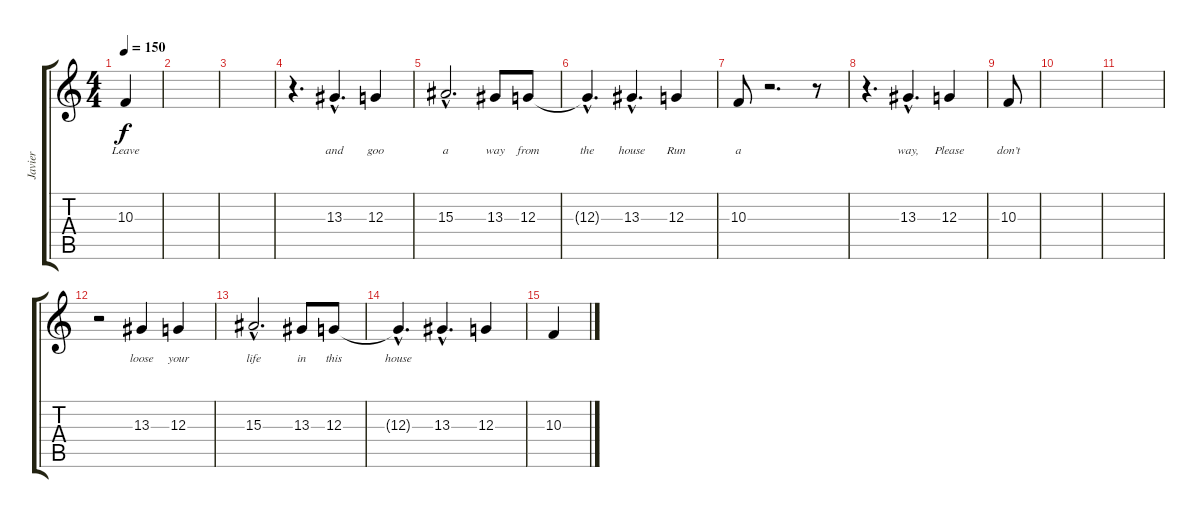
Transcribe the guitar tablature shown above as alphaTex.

\track ("Javier" "Javier") {instrument lead6voice}
\staff {score tabs}
\tuning (E4 B3 G3 D3 A2 E2) {hide}
\ts (4 4)
\tempo 150
\clef g2
\ks c
10.3.4{lyrics (0 "Leave") lyrics (1 "") lyrics (2 "") lyrics (3 "") lyrics (4 "") dy f} |
|
|
r.4{d} 13.3{hac}.4{d lyrics (0 "and") lyrics (1 "") lyrics (2 "") lyrics (3 "") lyrics (4 "")} 12.3.4{lyrics (0 "goo") lyrics (1 "") lyrics (2 "") lyrics (3 "") lyrics (4 "")} |
15.3{hac}.2{d lyrics (0 "a") lyrics (1 "") lyrics (2 "") lyrics (3 "") lyrics (4 "")} 13.3.8{lyrics (0 "way") lyrics (1 "") lyrics (2 "") lyrics (3 "") lyrics (4 "")} 12.3.8{lyrics (0 "from") lyrics (1 "") lyrics (2 "") lyrics (3 "") lyrics (4 "")} |
12.3{hac t}.4{d lyrics (0 "the") lyrics (1 "") lyrics (2 "") lyrics (3 "") lyrics (4 "")} 13.3{hac}.4{d lyrics (0 "house") lyrics (1 "") lyrics (2 "") lyrics (3 "") lyrics (4 "")} 12.3.4{lyrics (0 "Run") lyrics (1 "") lyrics (2 "") lyrics (3 "") lyrics (4 "")} |
10.3.8{lyrics (0 "a") lyrics (1 "") lyrics (2 "") lyrics (3 "") lyrics (4 "")} r.2{d} r.8 |
r.4{d} 13.3{hac}.4{d lyrics (0 "way,") lyrics (1 "") lyrics (2 "") lyrics (3 "") lyrics (4 "")} 12.3.4{lyrics (0 "Please") lyrics (1 "") lyrics (2 "") lyrics (3 "") lyrics (4 "")} |
10.3.8{lyrics (0 "don’t") lyrics (1 "") lyrics (2 "") lyrics (3 "") lyrics (4 "")} |
|
|
r.2 13.3.4{lyrics (0 "loose") lyrics (1 "") lyrics (2 "") lyrics (3 "") lyrics (4 "")} 12.3.4{lyrics (0 "your") lyrics (1 "") lyrics (2 "") lyrics (3 "") lyrics (4 "")} |
15.3{hac}.2{d lyrics (0 "life") lyrics (1 "") lyrics (2 "") lyrics (3 "") lyrics (4 "")} 13.3.8{lyrics (0 "in") lyrics (1 "") lyrics (2 "") lyrics (3 "") lyrics (4 "")} 12.3.8{lyrics (0 "this") lyrics (1 "") lyrics (2 "") lyrics (3 "") lyrics (4 "")} |
12.3{hac t}.4{d lyrics (0 "house") lyrics (1 "") lyrics (2 "") lyrics (3 "") lyrics (4 "")} 13.3{hac}.4{d} 12.3.4 |
10.3.4
